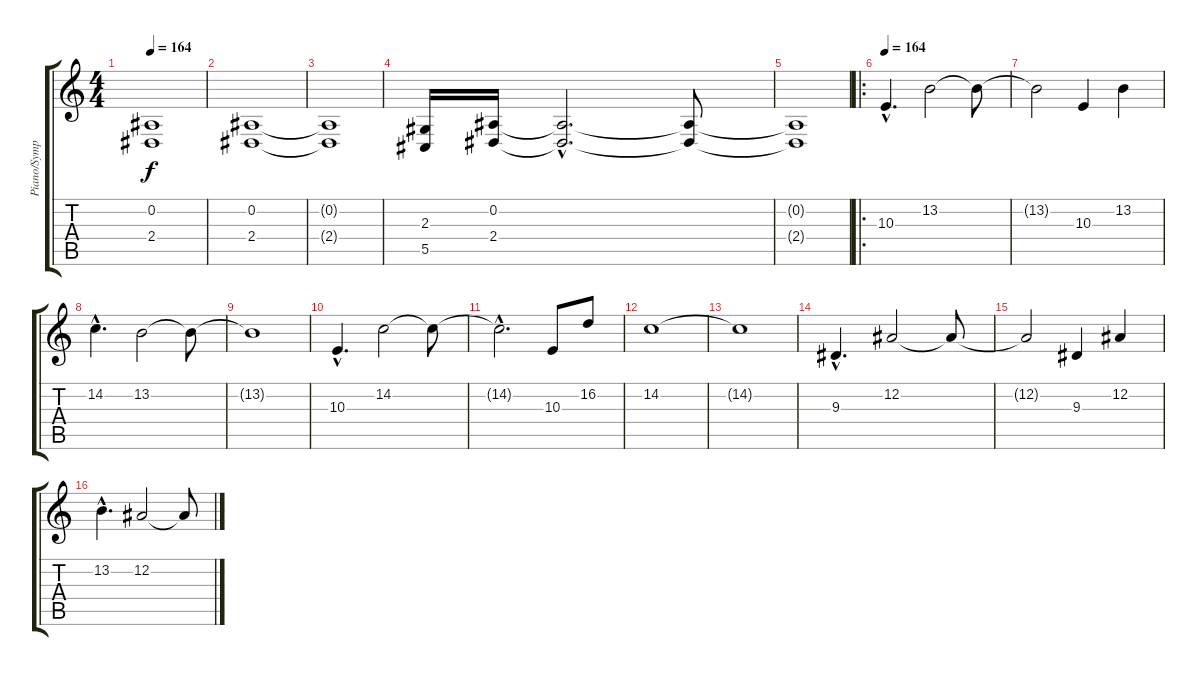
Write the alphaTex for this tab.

\track ("Piano/Symphony" "Piano/Symp") {instrument electricgrandpiano}
\staff {score tabs}
\tuning (Eb4 Bb3 Gb3 Db3 Ab2 Eb2) {hide}
\ts (4 4)
\tempo 164
\clef g2
\ks c
(0.2{t} 2.4{t}).1{dy f} |
(0.2 2.4).1{instrument stringensemble1} |
(0.2{t} 2.4{t}).1 |
(2.3 5.5).16{instrument stringensemble1} (0.2 2.4).16 (0.2{hac t} 2.4{hac t}).2{d} (0.2{t} 2.4{t}).8 |
(0.2{t} 2.4{t}).1 |
\ro
\tempo 164
10.3{hac}.4{d instrument stringensemble1} 13.2.2 13.2{t}.8 |
13.2{t}.2{instrument stringensemble1} 10.3.4 13.2.4 |
14.2{hac}.4{d instrument stringensemble1} 13.2.2 13.2{t}.8 |
13.2{t}.1 |
10.3{hac}.4{d instrument stringensemble1} 14.2.2 14.2{t}.8 |
14.2{hac t}.2{d instrument stringensemble1} 10.3.8 16.2.8 |
14.2.1 |
14.2{t}.1 |
9.3{hac}.4{d instrument stringensemble1} 12.2.2 12.2{t}.8 |
12.2{t}.2 9.3.4 12.2.4 |
13.2{hac}.4{d instrument stringensemble1} 12.2.2 12.2{t}.8
